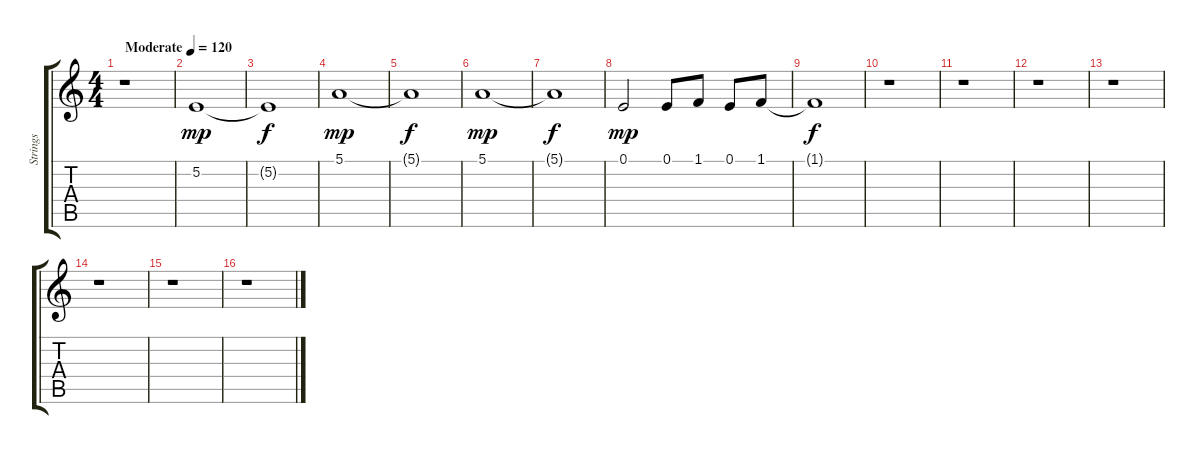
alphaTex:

\track ("Strings" "Strings") {instrument stringensemble1}
\staff {score tabs}
\tuning (E4 B3 G3 D3 A2 E2) {hide}
\ts (4 4)
\tempo (120 "Moderate")
\clef g2
\ks c
r.1{dy mp instrument stringensemble1} |
5.2.1 |
5.2{t}.1{dy f} |
5.1.1{dy mp} |
5.1{t}.1{dy f} |
5.1.1{dy mp} |
5.1{t}.1{dy f} |
0.1.2{dy mp} 0.1.8 1.1.8 0.1.8 1.1.8 |
1.1{t}.1{dy f} |
r.1 |
r.1 |
r.1 |
r.1 |
r.1 |
r.1 |
r.1
